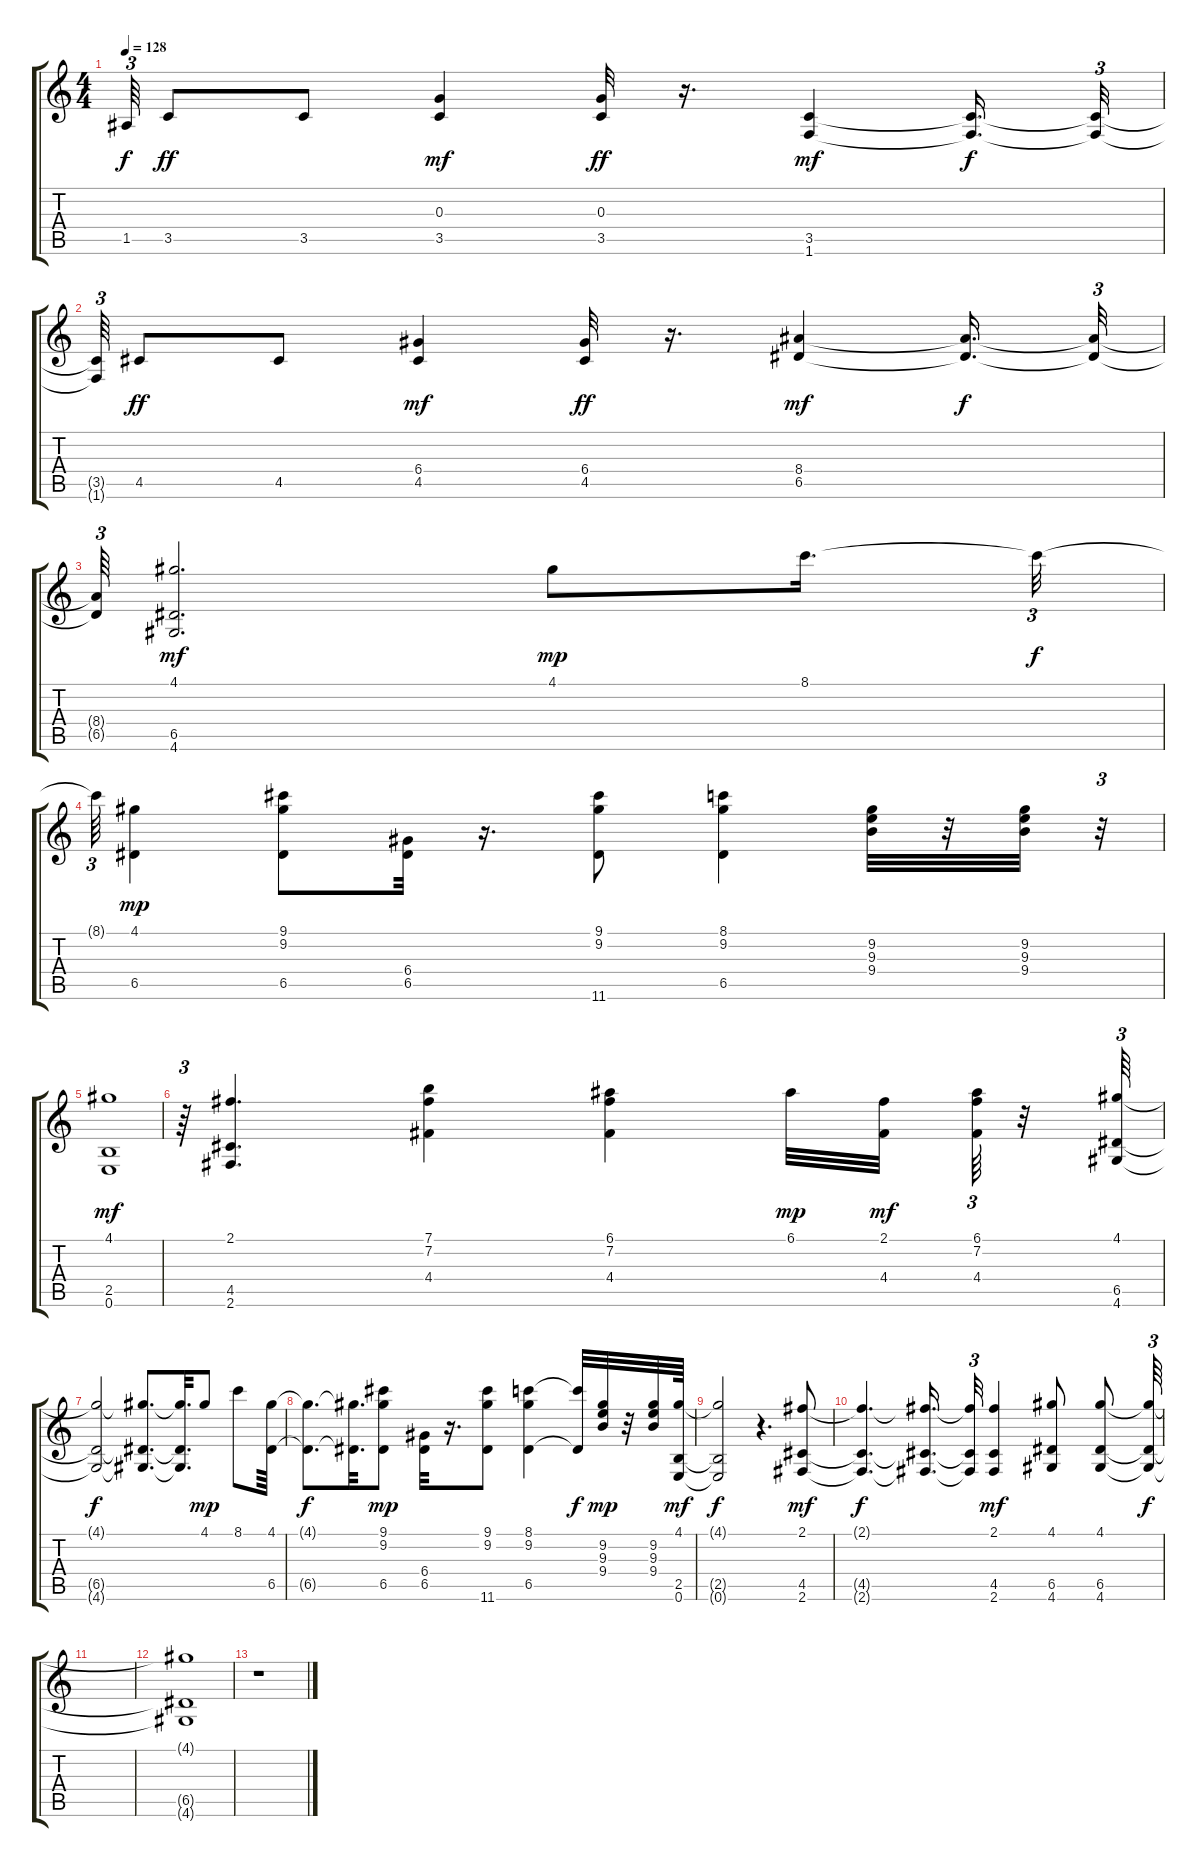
\track "" {instrument overdrivenguitar}
\staff {score tabs}
\tuning (E4 B3 G3 D3 A2 E2) {hide}
\ts (4 4)
\tempo 128
\clef g2
\ks c
1.5{t}.64{tu (3 2) dy f} 3.5.8{dy ff} 3.5.8 (0.3 3.5).4{dy mf} (0.3 3.5).32{dy ff} r.16{d} (3.5 1.6).4{dy mf} (3.5{t} 1.6{t}).16{d dy f} (3.5{t} 1.6{t}).32{tu (3 2)} |
(3.5{t} 1.6{t}).64{tu (3 2)} 4.5.8{txt "" dy ff} 4.5.8 (6.4 4.5).4{dy mf} (6.4 4.5).32{dy ff} r.16{d} (8.4 6.5).4{dy mf} (8.4{t} 6.5{t}).16{d dy f} (8.4{t} 6.5{t}).32{tu (3 2)} |
(8.4{t} 6.5{t}).64{tu (3 2)} (4.1 6.5 4.6).2{d dy mf balance 4} 4.1.8{dy mp} 8.1.16{d} 8.1{t}.32{tu (3 2) dy f} |
8.1{t}.64{tu (3 2)} (4.1 6.5).4{dy mp} (9.1 9.2 6.5).8 (6.4 6.5).32 r.16{d} (9.1 9.2 11.6).8 (8.1 9.2 6.5).4 (9.2 9.3 9.4).32 r.32 (9.2 9.3 9.4).32 r.32{tu (3 2)} |
(4.1 2.5 0.6).1{dy mf} |
r.64{tu (3 2)} (2.1 4.5 2.6).4{d} (7.1 7.2 4.4).4 (6.1 7.2 4.4).4 6.1.32{dy mp} (2.1 4.4).32{dy mf beam splitsecondary} (6.1 7.2 4.4).64{tu (3 2)} r.32 (4.1 6.5 4.6).64{tu (3 2)} |
(4.1{t} 6.5{t} 4.6{t}).2{dy f} (4.1{t} 6.5{t} 4.6{t}).8{d} (4.1{t} 6.5{t} 4.6{t}).32{d} 4.1.8{dy mp} 8.1.8 (4.1 6.5).64 |
(4.1{t} 6.5{t}).8{d dy f} (4.1{t} 6.5{t}).32{d} (9.1 9.2 6.5).8{dy mp} (6.4 6.5).32 r.16{d} (9.1 9.2 11.6).8 (8.1 9.2 6.5).4 (8.1{t} 6.5{t}).32{dy f} (9.2 9.3 9.4).32{dy mp} r.32 (9.2 9.3 9.4).32 (4.1 2.5 0.6).64{dy mf} |
(4.1{t} 2.5{t} 0.6{t}).2{dy f} r.4{d} (2.1 4.5 2.6).8{dy mf} |
(2.1{t} 4.5{t} 2.6{t}).4{d dy f} (2.1{t} 4.5{t} 2.6{t}).16{d} (2.1{t} 4.5{t} 2.6{t}).32{tu (3 2)} (2.1 4.5 2.6).4{dy mf} (4.1 6.5 4.6).8 (4.1 6.5 4.6).8 (4.1{t} 6.5{t} 4.6{t}).64{tu (3 2) dy f} |
|
(4.1{t} 6.5{t} 4.6{t}).1 |
r.1
